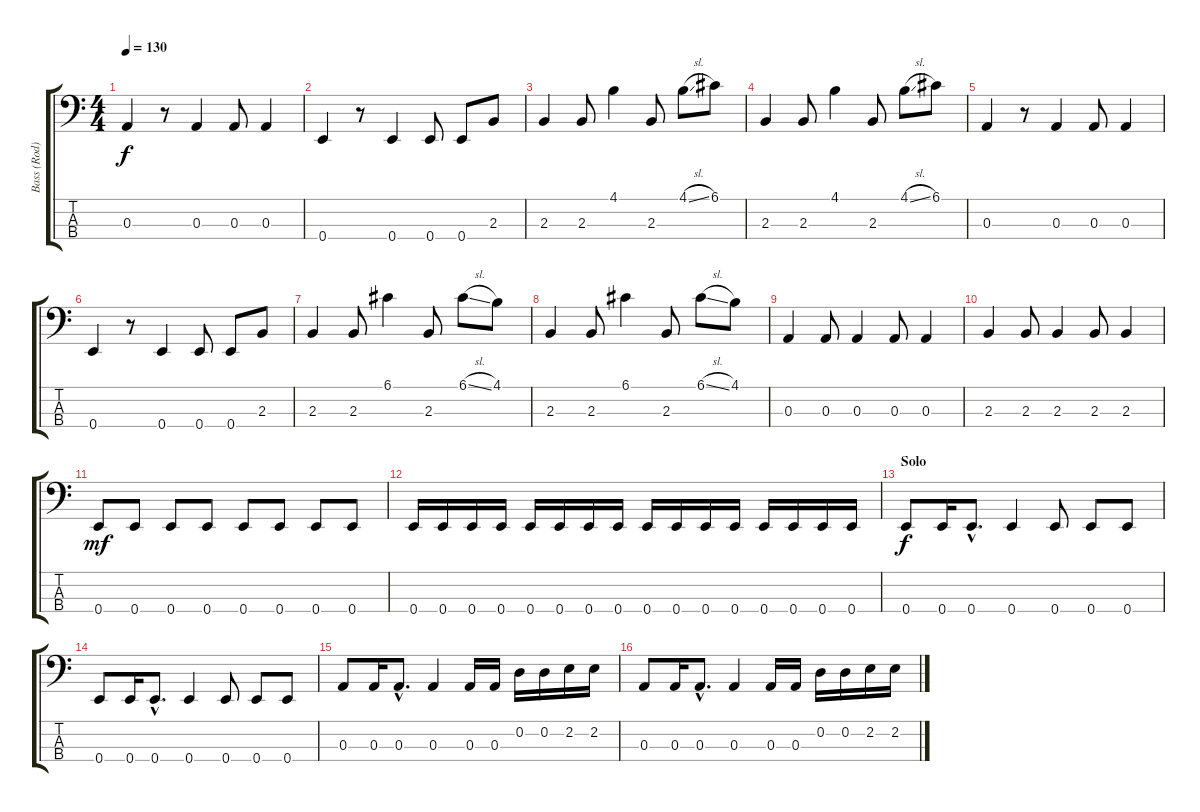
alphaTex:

\track ("Bass (Rod)" "Bass (Rod)") {instrument electricbasspick}
\staff {score tabs}
\tuning (G2 D2 A1 E1) {hide}
\ts (4 4)
\tempo 130
\clef f4
\ks c
0.3.4{dy f} r.8 0.3.4 0.3.8 0.3.4 |
0.4.4 r.8 0.4.4 0.4.8 0.4.8 2.3.8 |
2.3.4 2.3.8 4.1.4 2.3.8 4.1{sl}.8 6.1.8 |
2.3.4 2.3.8 4.1.4 2.3.8 4.1{sl}.8 6.1.8 |
0.3.4 r.8 0.3.4 0.3.8 0.3.4 |
0.4.4 r.8 0.4.4 0.4.8 0.4.8 2.3.8 |
2.3.4 2.3.8 6.1.4 2.3.8 6.1{sl}.8 4.1.8 |
2.3.4 2.3.8 6.1.4 2.3.8 6.1{sl}.8 4.1.8 |
0.3.4 0.3.8 0.3.4 0.3.8 0.3.4 |
2.3.4 2.3.8 2.3.4 2.3.8 2.3.4 |
0.4.8{dy mf} 0.4.8 0.4.8 0.4.8 0.4.8 0.4.8 0.4.8 0.4.8 |
0.4.16 0.4.16 0.4.16 0.4.16 0.4.16 0.4.16 0.4.16 0.4.16 0.4.16 0.4.16 0.4.16 0.4.16 0.4.16 0.4.16 0.4.16 0.4.16 |
\section ("" "Solo")
0.4.8{dy f} 0.4.16 0.4{hac}.8{d} 0.4.4 0.4.8 0.4.8 0.4.8 |
0.4.8 0.4.16 0.4{hac}.8{d} 0.4.4 0.4.8 0.4.8 0.4.8 |
0.3.8 0.3.16 0.3{hac}.8{d} 0.3.4 0.3.16 0.3.16 0.2.16 0.2.16 2.2.16 2.2.16 |
0.3.8 0.3.16 0.3{hac}.8{d} 0.3.4 0.3.16 0.3.16 0.2.16 0.2.16 2.2.16 2.2.16
